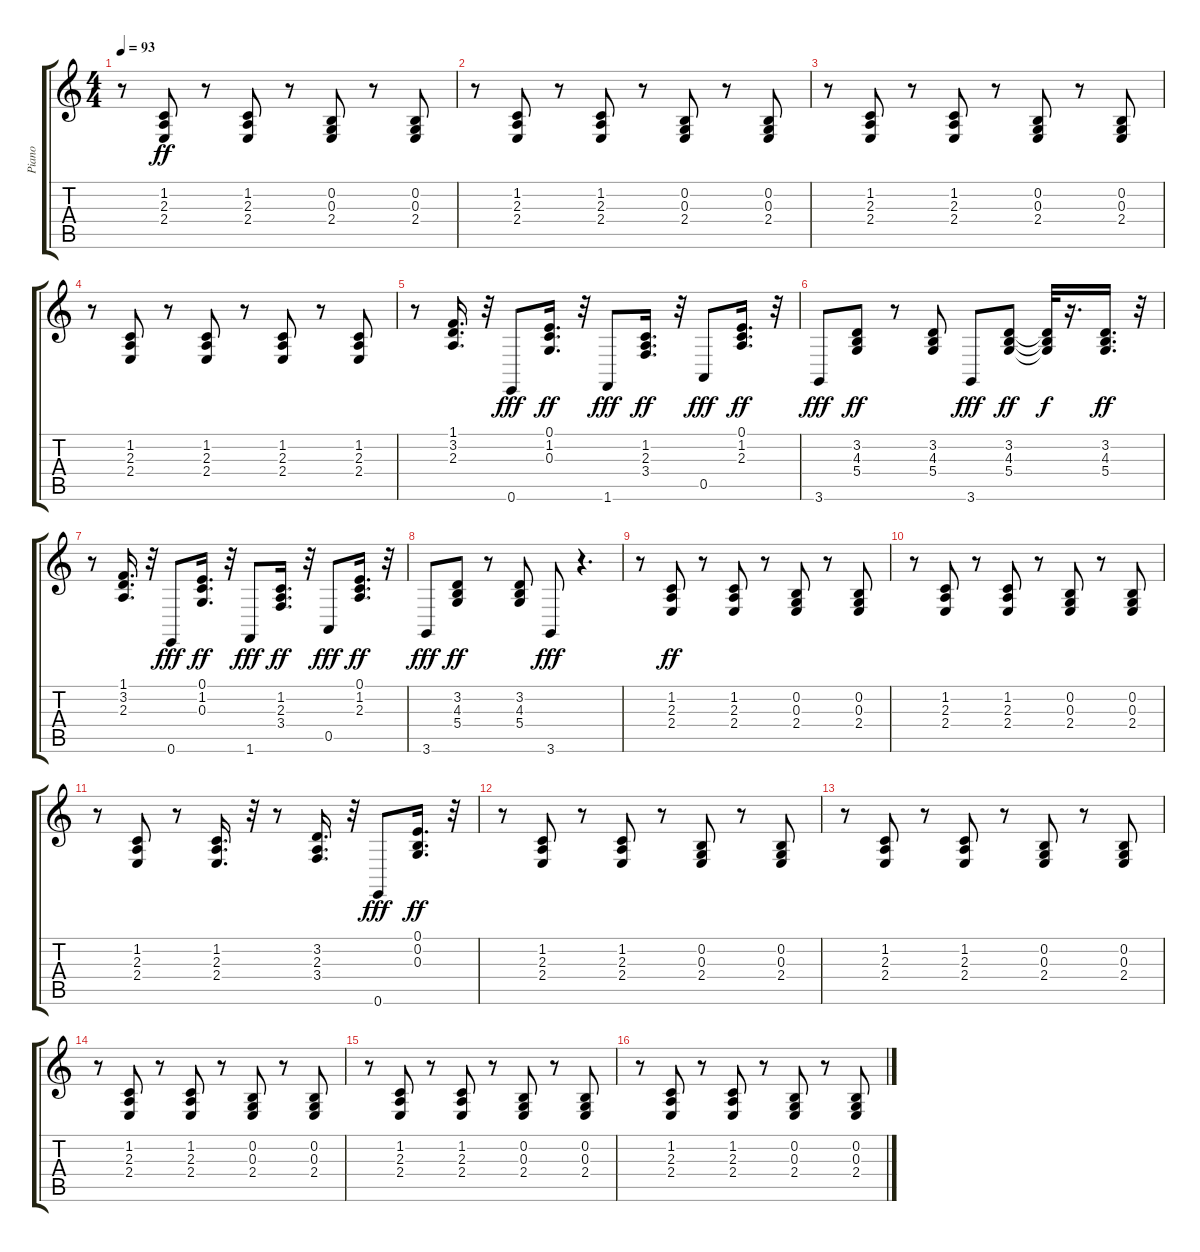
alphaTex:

\track ("Piano" "Piano") {instrument acousticgrandpiano}
\staff {score tabs}
\tuning (E4 B3 G3 D3 A2 E2) {hide}
\ts (4 4)
\tempo 93
\clef g2
\ks c
r.8{dy ff} (1.2 2.3 2.4).8 r.8 (1.2 2.3 2.4).8 r.8 (0.2 0.3 2.4).8 r.8 (0.2 0.3 2.4).8 |
r.8 (1.2 2.3 2.4).8 r.8 (1.2 2.3 2.4).8 r.8 (0.2 0.3 2.4).8 r.8 (0.2 0.3 2.4).8 |
r.8 (1.2 2.3 2.4).8 r.8 (1.2 2.3 2.4).8 r.8 (0.2 0.3 2.4).8 r.8 (0.2 0.3 2.4).8 |
r.8 (1.2 2.3 2.4).8 r.8 (1.2 2.3 2.4).8 r.8 (1.2 2.3 2.4).8 r.8 (1.2 2.3 2.4).8 |
r.8 (1.1 3.2 2.3).16{d} r.32 0.6.8{dy fff} (0.1 1.2 0.3).16{d dy ff} r.32 1.6.8{dy fff} (1.2 2.3 3.4).16{d dy ff} r.32 0.5.8{dy fff} (0.1 1.2 2.3).16{d dy ff} r.32 |
3.6.8{dy fff} (3.2 4.3 5.4).8{dy ff} r.8 (3.2 4.3 5.4).8 3.6.8{dy fff} (3.2 4.3 5.4).8{dy ff} (3.2{t} 4.3{t} 5.4{t}).32{dy f} r.16{d} (3.2 4.3 5.4).16{d dy ff} r.32 |
r.8 (1.1 3.2 2.3).16{d} r.32 0.6.8{dy fff} (0.1 1.2 0.3).16{d dy ff} r.32 1.6.8{dy fff} (1.2 2.3 3.4).16{d dy ff} r.32 0.5.8{dy fff} (0.1 1.2 2.3).16{d dy ff} r.32 |
3.6.8{dy fff} (3.2 4.3 5.4).8{dy ff} r.8 (3.2 4.3 5.4).8 3.6.8{dy fff} r.4{d} |
r.8 (1.2 2.3 2.4).8{dy ff} r.8 (1.2 2.3 2.4).8 r.8 (0.2 0.3 2.4).8 r.8 (0.2 0.3 2.4).8 |
r.8 (1.2 2.3 2.4).8 r.8 (1.2 2.3 2.4).8 r.8 (0.2 0.3 2.4).8 r.8 (0.2 0.3 2.4).8 |
r.8 (1.2 2.3 2.4).8 r.8 (1.2 2.3 2.4).16{d} r.32 r.8 (3.2 2.3 3.4).16{d} r.32 0.6.8{dy fff} (0.1 0.2 0.3).16{d dy ff} r.32 |
r.8 (1.2 2.3 2.4).8 r.8 (1.2 2.3 2.4).8 r.8 (0.2 0.3 2.4).8 r.8 (0.2 0.3 2.4).8 |
r.8 (1.2 2.3 2.4).8 r.8 (1.2 2.3 2.4).8 r.8 (0.2 0.3 2.4).8 r.8 (0.2 0.3 2.4).8 |
r.8 (1.2 2.3 2.4).8 r.8 (1.2 2.3 2.4).8 r.8 (0.2 0.3 2.4).8 r.8 (0.2 0.3 2.4).8 |
r.8 (1.2 2.3 2.4).8 r.8 (1.2 2.3 2.4).8 r.8 (0.2 0.3 2.4).8 r.8 (0.2 0.3 2.4).8 |
r.8 (1.2 2.3 2.4).8 r.8 (1.2 2.3 2.4).8 r.8 (0.2 0.3 2.4).8 r.8 (0.2 0.3 2.4).8
